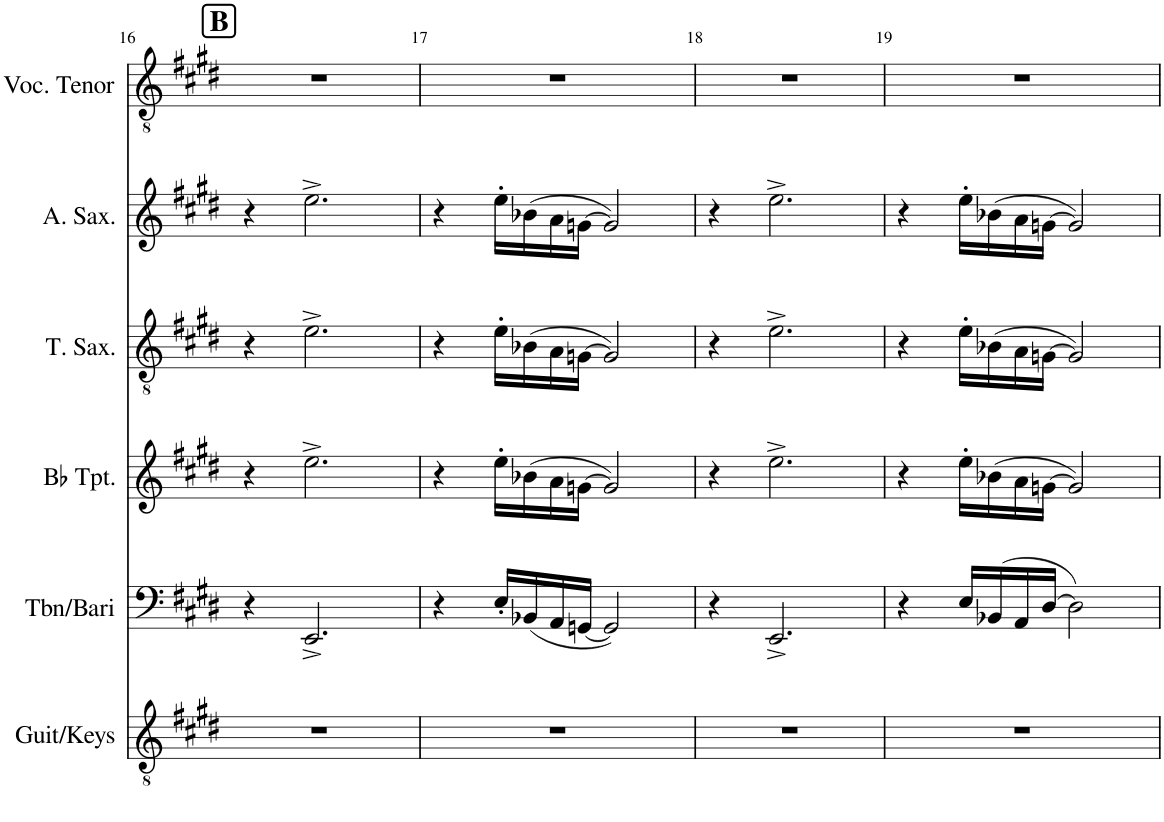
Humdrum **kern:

**kern	**kern	**kern	**kern	**kern	**kern
*part6	*part5	*part4	*part3	*part2	*part1
*staff6	*staff5	*staff4	*staff3	*staff2	*staff1
*I"Guit/Keys	*I"Tbn/Bari	*I"Bb Trumpet	*I"T. Sax.	*I"Alto Sax	*I"Voc. Tenor
*I'Guit/Keys	*I'Tbn/Bari	*I'Bb Tpt.	*I'T. Sax.	*I'A. Sax.	*I'Voc. Tenor
!!LO:PB:g=z
*clefGv2	*clefF4	*clefG2	*clefGv2	*clefG2	*clefGv2
*	*	*ITrd1c2	*ITrd8c14	*ITrd5c9	*
*k[f#c#g#d#]	*k[f#c#g#d#]	*k[f#c#g#d#]	*k[f#c#g#d#]	*k[f#c#g#d#]	*k[f#c#g#d#]
*M4/4	*M4/4	*M4/4	*M4/4	*M4/4	*M4/4
!!LO:REH:place=s1:a:B:cj:fs=14:t=B
=16	=16	=16	=16	=16	=16
1r	4r	4r	4r	4r	1r
.	2.EE^/	2.ee^\	2.e^\	2.ee^\	.
=17	=17	=17	=17	=17	=17
1r	4r	4r	4r	4r	1r
.	16E'/LL	16ee'\LL	16e'\LL	16ee'\LL	.
.	(16BB-X/	(16b-X\	(16B-X\	(16b-X\	.
.	16AA/	16a\	16A\	16a\	.
.	[16GGn/JJ	[16gn\JJ	[16Gn\JJ	[16gn\JJ	.
.	2GG/])	2g/])	2G/])	2g/])	.
=18	=18	=18	=18	=18	=18
1r	4r	4r	4r	4r	1r
.	2.EE^/	2.ee^\	2.e^\	2.ee^\	.
=19	=19	=19	=19	=19	=19
1r	4r	4r	4r	4r	1r
.	16E/LL	16ee'\LL	16e'\LL	16ee'\LL	.
.	(16BB-X/	(16b-X\	(16B-X\	(16b-X\	.
.	16AA/	16a\	16A\	16a\	.
.	[16D#/JJ	[16gn\JJ	[16Gn\JJ	[16gn\JJ	.
.	2D#\])	2g/])	2G/])	2g/])	.
=	=	=	=	=	=
*-	*-	*-	*-	*-	*-
